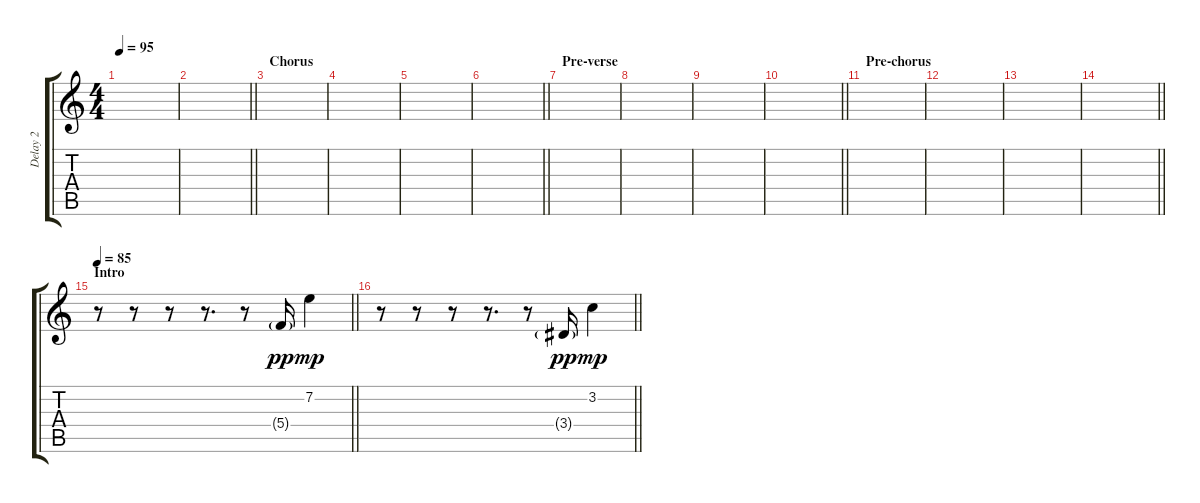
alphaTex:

\track ("Delay 2" "Delay 2") {instrument electricguitarclean}
\staff {score tabs}
\tuning (D4 A3 F3 C3 G2 C2) {hide}
\ts (4 4)
\tempo 95
\clef g2
\ks c
|
\barLineRight lightlight
|
\section ("" "Chorus")
|
|
|
\barLineRight lightlight
|
\section ("" "Pre-verse")
|
|
|
\barLineRight lightlight
|
\section ("" "Pre-chorus")
|
|
|
\barLineRight lightlight
|
\section ("" "Intro")
\tempo 85
\barLineRight lightlight
r.8 r.8 r.8 r.8{d} r.8 5.4{g}.16{dy pp} 7.2.4{dy mp} |
\barLineRight lightlight
r.8 r.8 r.8 r.8{d} r.8 3.4{g}.16{dy pp} 3.2.4{dy mp}
